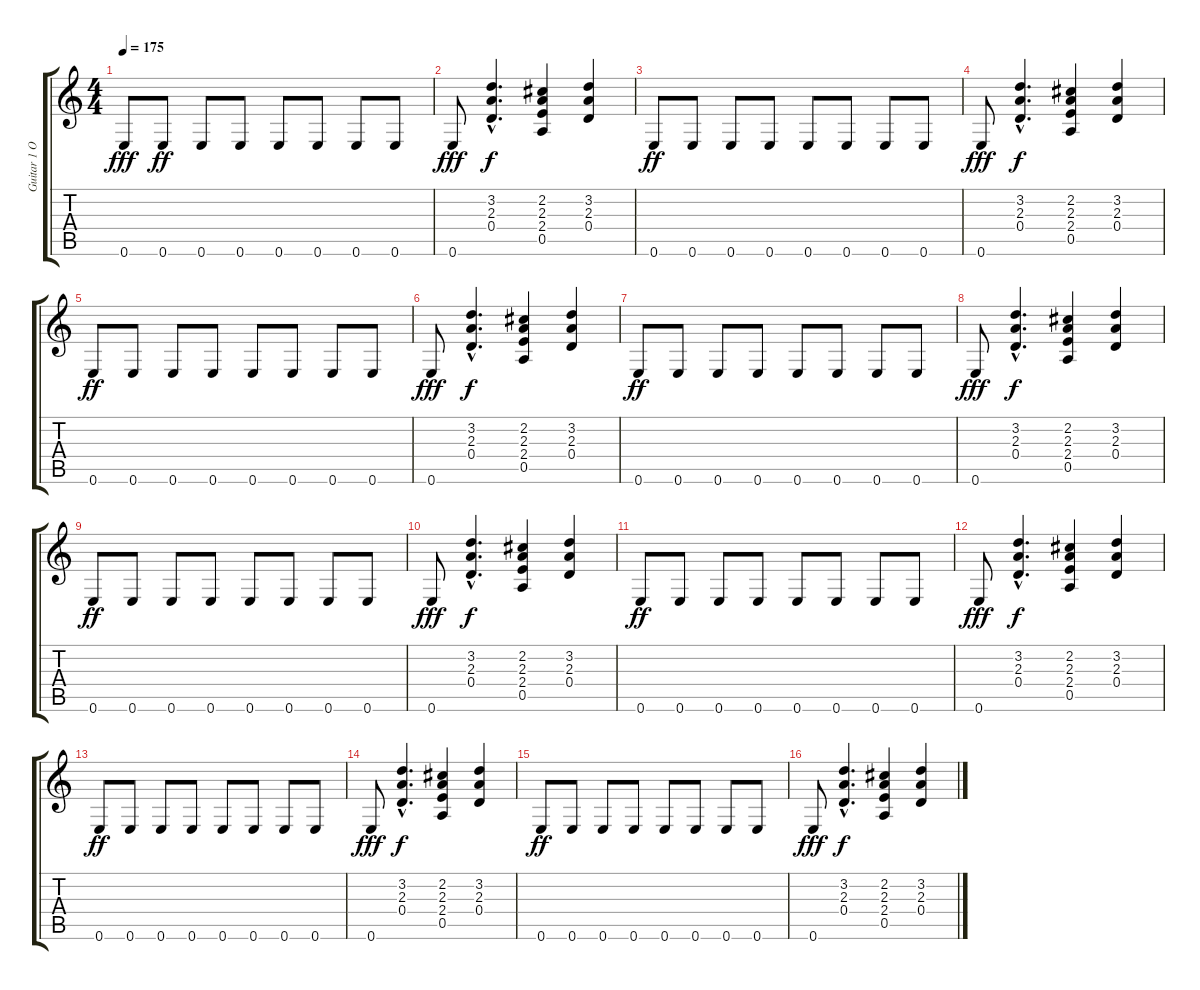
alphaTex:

\track ("Guitar 1 Overdub" "Guitar 1 O") {instrument acousticguitarnylon}
\staff {score tabs}
\tuning (E4 B3 G3 D3 A2 E2) {hide}
\ts (4 4)
\tempo 175
\clef g2
\ks c
0.6.8{dy fff instrument acousticguitarnylon} 0.6.8{dy ff} 0.6.8 0.6.8 0.6.8 0.6.8 0.6.8 0.6.8 |
0.6.8{dy fff} (3.2{hac} 2.3{hac} 0.4{hac}).4{d dy f} (2.2 2.3 2.4 0.5).4 (3.2 2.3 0.4).4 |
0.6.8{dy ff} 0.6.8 0.6.8 0.6.8 0.6.8 0.6.8 0.6.8 0.6.8 |
0.6.8{dy fff} (3.2{hac} 2.3{hac} 0.4{hac}).4{d dy f} (2.2 2.3 2.4 0.5).4 (3.2 2.3 0.4).4 |
0.6.8{dy ff} 0.6.8 0.6.8 0.6.8 0.6.8 0.6.8 0.6.8 0.6.8 |
0.6.8{dy fff} (3.2{hac} 2.3{hac} 0.4{hac}).4{d dy f} (2.2 2.3 2.4 0.5).4 (3.2 2.3 0.4).4 |
0.6.8{dy ff} 0.6.8 0.6.8 0.6.8 0.6.8 0.6.8 0.6.8 0.6.8 |
0.6.8{dy fff} (3.2{hac} 2.3{hac} 0.4{hac}).4{d dy f} (2.2 2.3 2.4 0.5).4 (3.2 2.3 0.4).4 |
0.6.8{dy ff} 0.6.8 0.6.8 0.6.8 0.6.8 0.6.8 0.6.8 0.6.8 |
0.6.8{dy fff} (3.2{hac} 2.3{hac} 0.4{hac}).4{d dy f} (2.2 2.3 2.4 0.5).4 (3.2 2.3 0.4).4 |
0.6.8{dy ff} 0.6.8 0.6.8 0.6.8 0.6.8 0.6.8 0.6.8 0.6.8 |
0.6.8{dy fff} (3.2{hac} 2.3{hac} 0.4{hac}).4{d dy f} (2.2 2.3 2.4 0.5).4 (3.2 2.3 0.4).4 |
0.6.8{dy ff} 0.6.8 0.6.8 0.6.8 0.6.8 0.6.8 0.6.8 0.6.8 |
0.6.8{dy fff} (3.2{hac} 2.3{hac} 0.4{hac}).4{d dy f} (2.2 2.3 2.4 0.5).4 (3.2 2.3 0.4).4 |
0.6.8{dy ff} 0.6.8 0.6.8 0.6.8 0.6.8 0.6.8 0.6.8 0.6.8 |
0.6.8{dy fff} (3.2{hac} 2.3{hac} 0.4{hac}).4{d dy f} (2.2 2.3 2.4 0.5).4 (3.2 2.3 0.4).4
